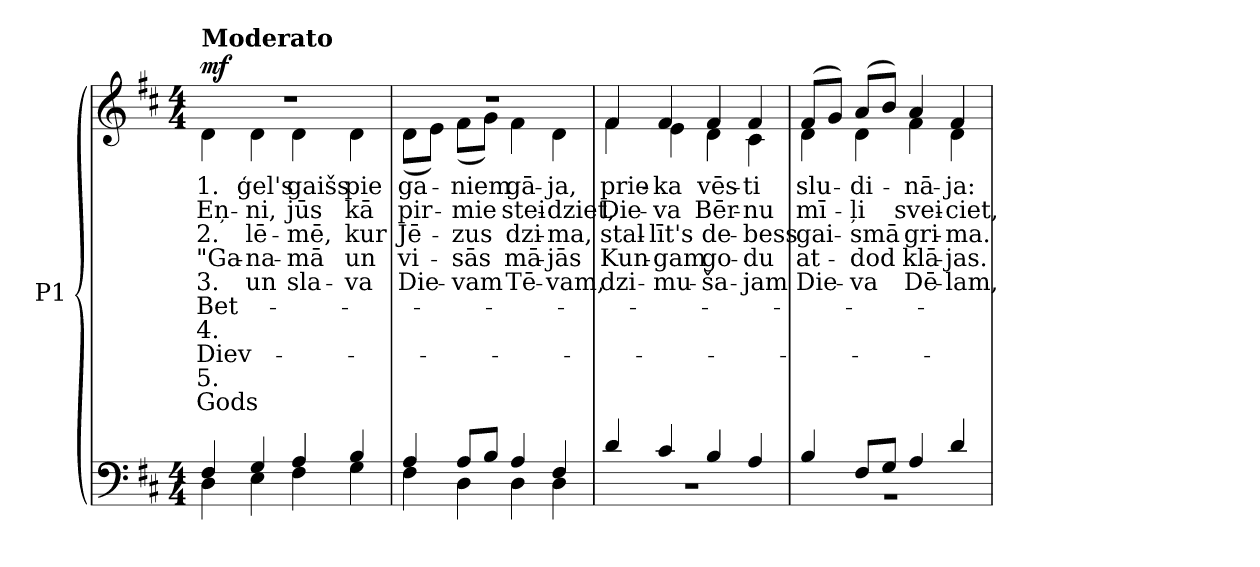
**kern	**kern	**text	**text	**text	**text	**text	**text	**text	**text	**text	**text	**dynam
*part1	*part1	*part1	*part1	*part1	*part1	*part1	*part1	*part1	*part1	*part1	*part1	*part1
*staff2	*staff1	*staff1	*staff1	*staff1	*staff1	*staff1	*staff1	*staff1	*staff1	*staff1	*staff1	*staff1/2
*I"P1	*	*	*	*	*	*	*	*	*	*	*	*
!!LO:PB:g=z
*clefF4	*clefG2	*	*	*	*	*	*	*	*	*	*	*
*k[f#c#]	*k[f#c#]	*	*	*	*	*	*	*	*	*	*	*
*D:	*D:	*	*	*	*	*	*	*	*	*	*	*
*M4/4	*M4/4	*	*	*	*	*	*	*	*	*	*	*
*MM100	*MM100	*	*	*	*	*	*	*	*	*	*	*
=1	=1	=1	=1	=1	=1	=1	=1	=1	=1	=1	=1	=1
*^	*^	*	*	*	*	*	*	*	*	*	*	*
!	!	!LO:TX:a:B:t=Moderato	!	!	!	!	!	!	!	!	!	!	!	!
!	!	!	!	!LO:LY:b:color=#000000	!LO:LY:b:color=#000000	!LO:LY:b:color=#000000	!LO:LY:b:color=#000000	!LO:LY:b:color=#000000	!LO:LY:b:color=#000000	!LO:LY:b:color=#000000	!LO:LY:b:color=#000000	!LO:LY:b:color=#000000	!LO:LY:b:color=#000000	!
4F#i/	4Di\	1r	4di\	1.	Eņ-	2.	"Ga-	3.	Bet-	4.	Diev-	5.	Gods	mf
!	!	!	!	!LO:LY:b:color=#000000	!LO:LY:b:color=#000000	!LO:LY:b:color=#000000	!LO:LY:b:color=#000000	!LO:LY:b:color=#000000	!	!	!	!	!	!
4Gi/	4Ei\	.	4di\	-ģel's	-ni,	-lē-	-na-	un	.	.	.	.	.	.
!	!	!	!	!LO:LY:b:color=#000000	!LO:LY:b:color=#000000	!LO:LY:b:color=#000000	!LO:LY:b:color=#000000	!LO:LY:b:color=#000000	!	!	!	!	!	!
4Ai/	4F#i\	.	4di\	gaišs	jūs	-mē,	-mā	sla-	.	.	.	.	.	.
!	!	!	!	!LO:LY:b:color=#000000	!LO:LY:b:color=#000000	!LO:LY:b:color=#000000	!LO:LY:b:color=#000000	!LO:LY:b:color=#000000	!	!	!	!	!	!
4Bi/	4Gi\	.	4di\	pie	kā	kur	un	-va	.	.	.	.	.	.
=2	=2	=2	=2	=2	=2	=2	=2	=2	=2	=2	=2	=2	=2	=2
!	!	!	!	!LO:LY:b:color=#000000	!LO:LY:b:color=#000000	!LO:LY:b:color=#000000	!LO:LY:b:color=#000000	!LO:LY:b:color=#000000	!	!	!	!	!	!
4Ai/	4F#i\	1r	(8di\L	ga-	pir-	Jē-	vi-	Die-	.	.	.	.	.	.
.	.	.	8ei\J)	.	.	.	.	.	.	.	.	.	.	.
!	!	!	!	!LO:LY:b:color=#000000	!LO:LY:b:color=#000000	!LO:LY:b:color=#000000	!LO:LY:b:color=#000000	!LO:LY:b:color=#000000	!	!	!	!	!	!
8Ai/L	4Di\	.	(8f#i\L	-niem	-mie	-zus	-sās	-vam	.	.	.	.	.	.
8Bi/J	.	.	8gi\J)	.	.	.	.	.	.	.	.	.	.	.
!	!	!	!	!LO:LY:b:color=#000000	!LO:LY:b:color=#000000	!LO:LY:b:color=#000000	!LO:LY:b:color=#000000	!LO:LY:b:color=#000000	!	!	!	!	!	!
4Ai/	4Di\	.	4f#i\	gā-	stei-	dzi-	mā-	Tē-	.	.	.	.	.	.
!	!	!	!	!LO:LY:b:color=#000000	!LO:LY:b:color=#000000	!LO:LY:b:color=#000000	!LO:LY:b:color=#000000	!LO:LY:b:color=#000000	!	!	!	!	!	!
4F#i/	4Di\	.	4di\	-ja,	-dziet,	-ma,	-jās	-vam,	.	.	.	.	.	.
=3	=3	=3	=3	=3	=3	=3	=3	=3	=3	=3	=3	=3	=3	=3
!	!	!	!	!LO:LY:b:color=#000000	!LO:LY:b:color=#000000	!LO:LY:b:color=#000000	!LO:LY:b:color=#000000	!LO:LY:b:color=#000000	!	!	!	!	!	!
4di/	1r	4f#i/	4f#i\	prie-	Die-	stal-	Kun-	dzi-	.	.	.	.	.	.
!	!	!	!	!LO:LY:b:color=#000000	!LO:LY:b:color=#000000	!LO:LY:b:color=#000000	!LO:LY:b:color=#000000	!LO:LY:b:color=#000000	!	!	!	!	!	!
4c#i/	.	4f#i/	4ei\	-ka	-va	-līt's	-gam	-mu-	.	.	.	.	.	.
!	!	!	!	!LO:LY:b:color=#000000	!LO:LY:b:color=#000000	!LO:LY:b:color=#000000	!LO:LY:b:color=#000000	!LO:LY:b:color=#000000	!	!	!	!	!	!
4Bi/	.	4f#i/	4di\	vēs-	Bēr-	de-	go-	-ša-	.	.	.	.	.	.
!	!	!	!	!LO:LY:b:color=#000000	!LO:LY:b:color=#000000	!LO:LY:b:color=#000000	!LO:LY:b:color=#000000	!LO:LY:b:color=#000000	!	!	!	!	!	!
4Ai/	.	4f#i/	4c#i\	-ti	-nu	-bess	-du	-jam	.	.	.	.	.	.
=4	=4	=4	=4	=4	=4	=4	=4	=4	=4	=4	=4	=4	=4	=4
!	!	!	!	!LO:LY:b:color=#000000	!LO:LY:b:color=#000000	!LO:LY:b:color=#000000	!LO:LY:b:color=#000000	!LO:LY:b:color=#000000	!	!	!	!	!	!
4Bi/	1r	(8f#i/L	4di\	slu-	mī-	gai-	at-	Die-	.	.	.	.	.	.
.	.	8gi/J)	.	.	.	.	.	.	.	.	.	.	.	.
!	!	!	!	!LO:LY:b:color=#000000	!LO:LY:b:color=#000000	!LO:LY:b:color=#000000	!LO:LY:b:color=#000000	!LO:LY:b:color=#000000	!	!	!	!	!	!
8F#i/L	.	(8ai/L	4di\	-di-	-ļi	-smā	-dod	-va	.	.	.	.	.	.
8Gi/J	.	8bi/J)	.	.	.	.	.	.	.	.	.	.	.	.
!	!	!	!	!LO:LY:b:color=#000000	!LO:LY:b:color=#000000	!LO:LY:b:color=#000000	!LO:LY:b:color=#000000	!LO:LY:b:color=#000000	!	!	!	!	!	!
4Ai/	.	4ai/	4f#i\	-nā-	svei-	gri-	klā-	Dē-	.	.	.	.	.	.
!	!	!	!	!LO:LY:b:color=#000000	!LO:LY:b:color=#000000	!LO:LY:b:color=#000000	!LO:LY:b:color=#000000	!LO:LY:b:color=#000000	!	!	!	!	!	!
4di/	.	4f#i/	4di\	-ja:	-ciet,	-ma.	-jas.	-lam,	.	.	.	.	.	.
*v	*v	*	*	*	*	*	*	*	*	*	*	*	*	*
*	*v	*v	*	*	*	*	*	*	*	*	*	*	*
=	=	=	=	=	=	=	=	=	=	=	=	=
*-	*-	*-	*-	*-	*-	*-	*-	*-	*-	*-	*-	*-
